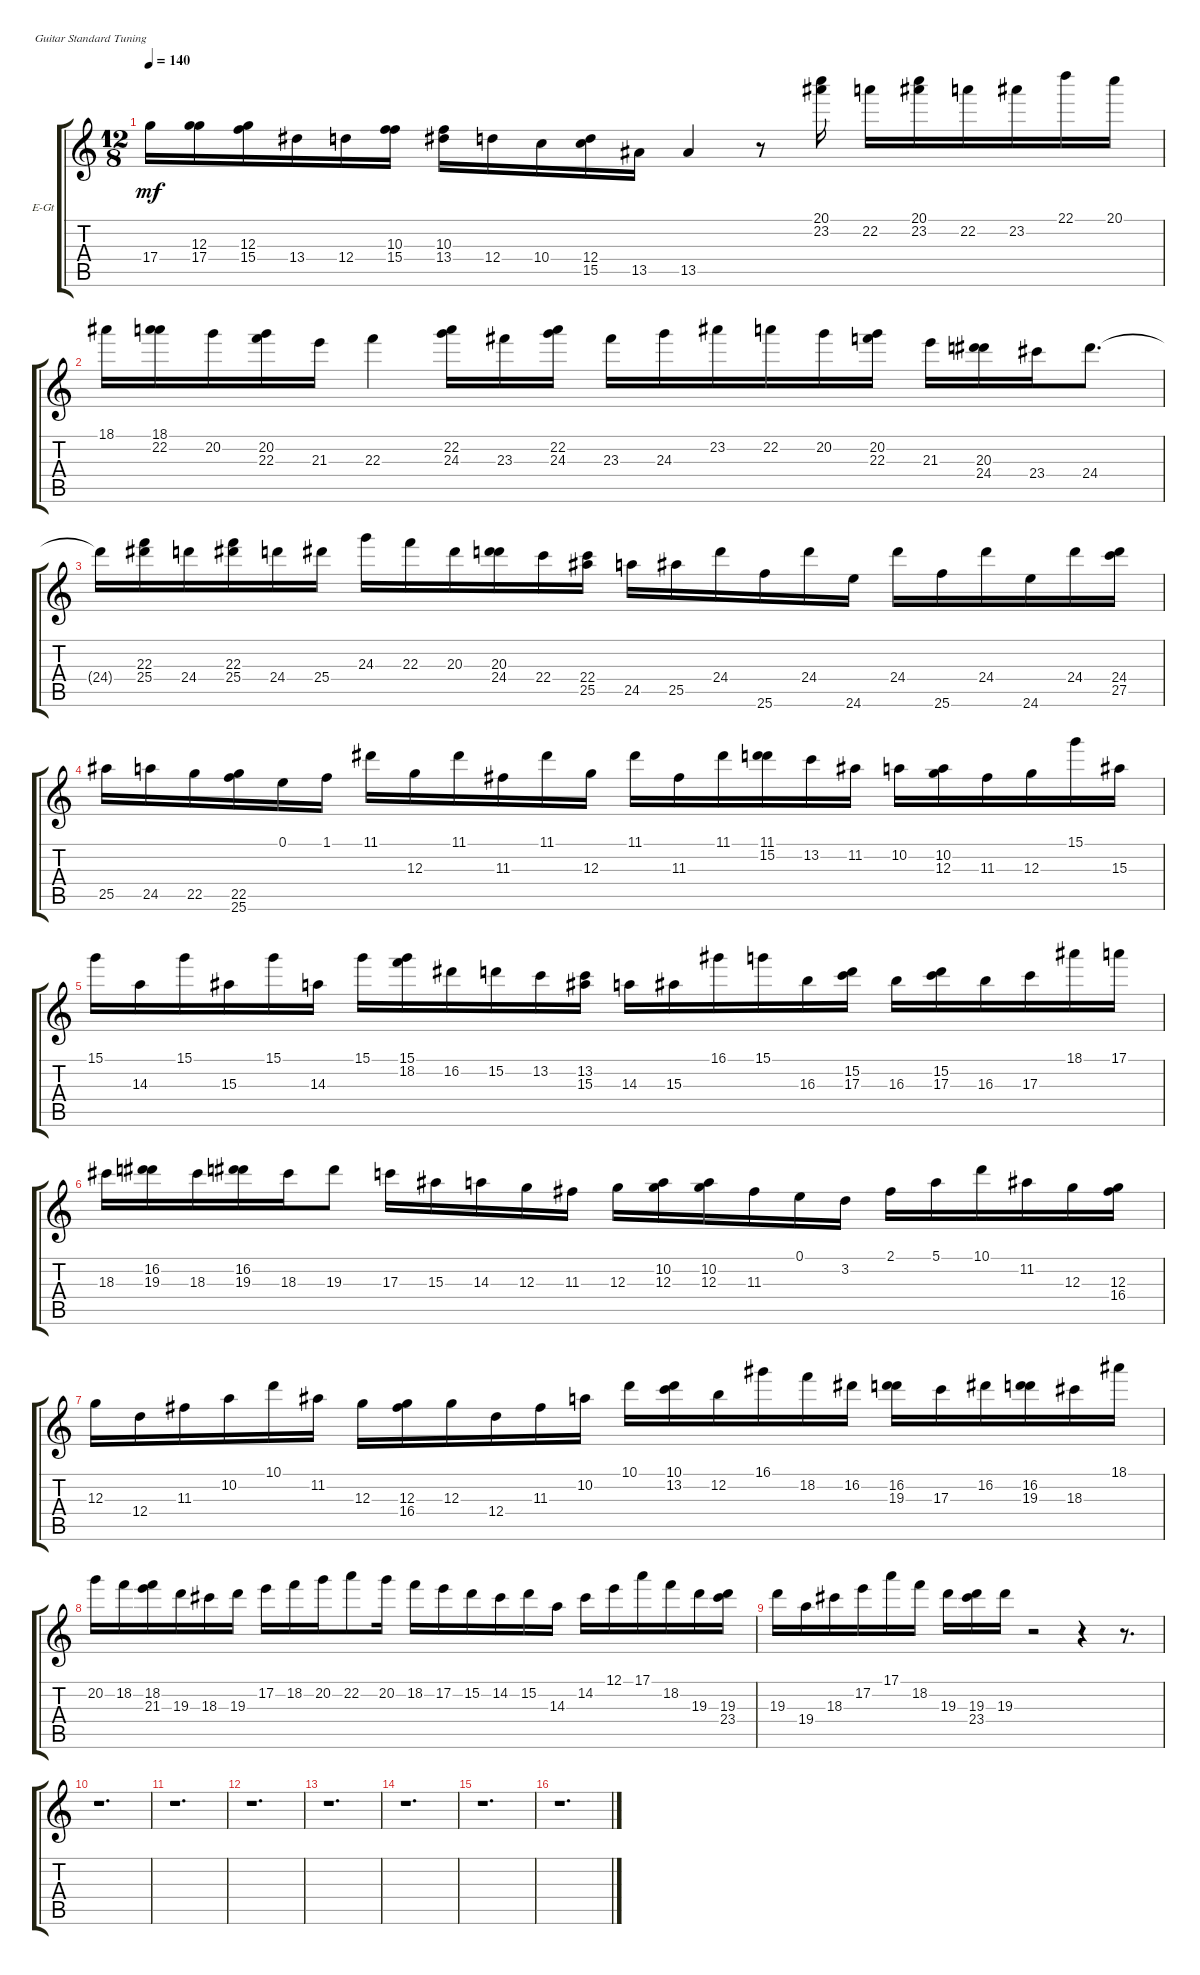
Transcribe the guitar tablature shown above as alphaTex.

\bracketExtendMode groupsimilarinstruments
\firstSystemTrackNameOrientation horizontal
\otherSystemsTrackNameOrientation horizontal
\track ("Electric Guitar" "E-Gt") {mute instrument distortionguitar}
\staff {score tabs}
\tuning (E4 B3 G3 D3 A2 E2)
\ts (12 8)
\tempo 140
\clef g2
\scale
0.333333
\ks c
17.4.16{dy mf} (17.4 12.3).16 (12.3 15.4).16 13.4.16 12.4.16 (10.3 15.4).16 (10.3 13.4).16 12.4.16 10.4.16 (12.4 15.5).16 13.5.16 13.5.4 r.8 (20.1 23.2).16 22.2.16 (20.1 23.2).16 22.2.16 23.2.16 22.1.16 20.1.16 |
\scale
0.333333 18.1.16 (18.1 22.2).16 20.2.16 (20.2 22.3).16 21.3.16 22.3.4 (22.2 24.3).16 23.3.16 (22.2 24.3).16 23.3.16 24.3.16 23.2.16 22.2.16 20.2.16 (20.2 22.3).16 21.3.16 (20.3 24.4).16 23.4.16 24.4.8{d} |
\scale
0.333333 24.4{t}.16 (22.3 25.4).16 24.4.16 (22.3 25.4).16 24.4.16 25.4.16 24.3.16 22.3.16 20.3.16 (20.3 24.4).16 22.4.16 (22.4 25.5).16 24.5.16 25.5.16 24.4.16 25.6.16 24.4.16 24.6.16 24.4.16 25.6.16 24.4.16 24.6.16 24.4.16 (24.4 27.5).16 |
\scale
0.333333 25.5.16 24.5.16 22.5.16 (22.5 25.6).16 0.1.16 1.1.16 11.1.16 12.3.16 11.1.16 11.3.16 11.1.16 12.3.16 11.1.16 11.3.16 11.1.16 (11.1 15.2).16 13.2.16 11.2.16 10.2.16 (10.2 12.3).16 11.3.16 12.3.16 15.1.16 15.3.16 |
\scale
0.333333 15.1.16 14.3.16 15.1.16 15.3.16 15.1.16 14.3.16 15.1.16 (15.1 18.2).16 16.2.16 15.2.16 13.2.16 (13.2 15.3).16 14.3.16 15.3.16 16.1.16 15.1.16 16.3.16 (15.2 17.3).16 16.3.16 (15.2 17.3).16 16.3.16 17.3.16 18.1.16 17.1.16 |
\scale
0.333333 18.3.16 (16.2 19.3).16 18.3.16 (16.2 19.3).16 18.3.16 19.3.8 17.3.16 15.3.16 14.3.16 12.3.16 11.3.16 12.3.16 (10.2 12.3).16 (10.2 12.3).16 11.3.16 0.1.16 3.2.16 2.1.16 5.1.16 10.1.16 11.2.16 12.3.16 (12.3 16.4).16 |
\scale
0.333333 12.3.16 12.4.16 11.3.16 10.2.16 10.1.16 11.2.16 12.3.16 (12.3 16.4).16 12.3.16 12.4.16 11.3.16 10.2.16 10.1.16 (10.1 13.2).16 12.2.16 16.1.16 18.2.16 16.2.16 (16.2 19.3).16 17.3.16 16.2.16 (16.2 19.3).16 18.3.16 18.1.16 |
\scale
0.333333 20.2.16 18.2.16 (18.2 21.3).16 19.3.16 18.3.16 19.3.16 17.2.16 18.2.16 20.2.16 22.2.8 20.2.16 18.2.16 17.2.16 15.2.16 14.2.16 15.2.16 14.3.16 14.2.16 12.1.16 17.1.16 18.2.16 19.3.16 (19.3 23.4).16 |
\scale
0.333333 19.3.16 19.4.16 18.3.16 17.2.16 17.1.16 18.2.16 19.3.16 (19.3 23.4).16 19.3.16 r.2 r.4 r.8{d} |
\scale
0.333333 r.1{d} |
\scale
0.333333 r.1{d} |
\scale
0.333333 r.1{d} |
\scale
0.333333 r.1{d} |
\scale
0.333333 r.1{d} |
\scale
0.333333 r.1{d} |
\scale
0.333333 r.1{d}
